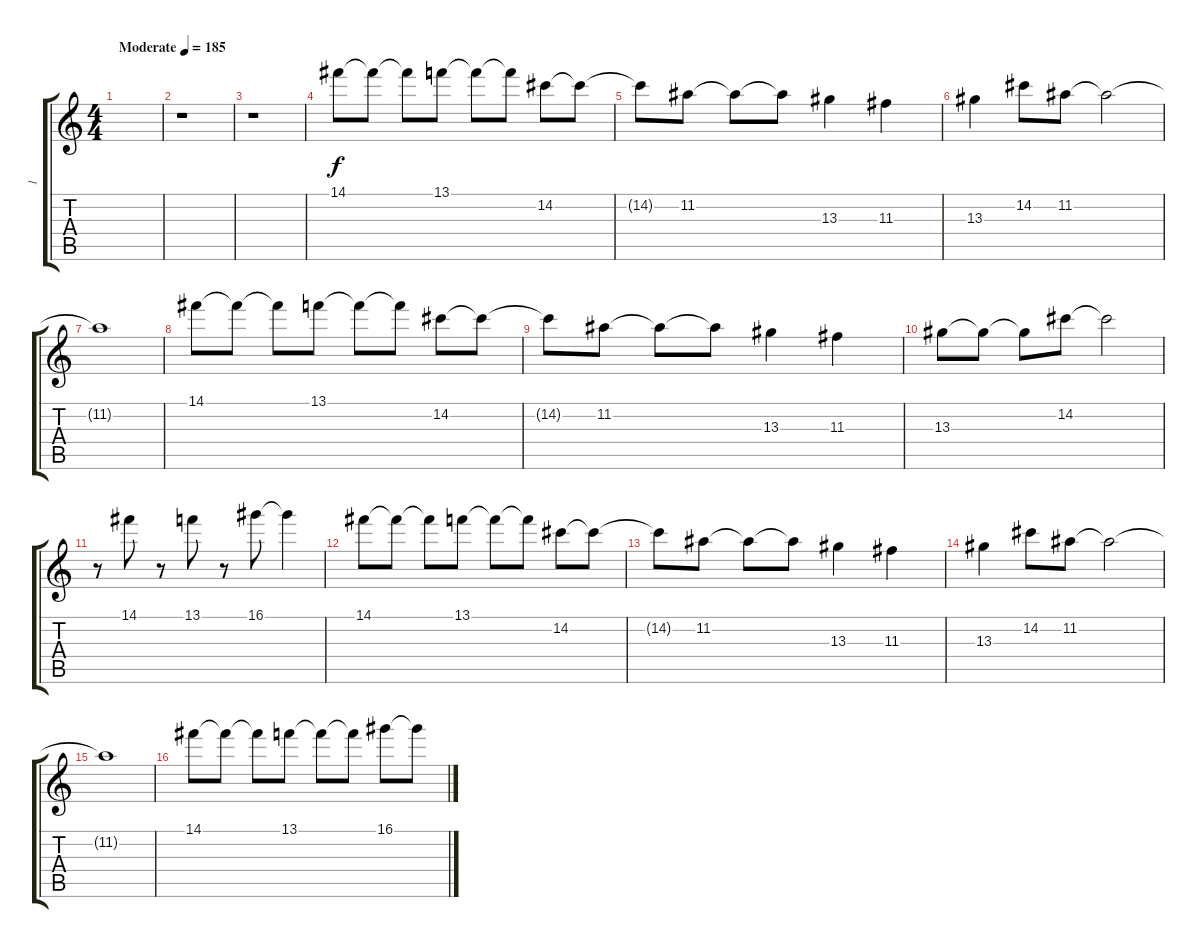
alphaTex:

\track ("1" "1") {instrument distortionguitar}
\staff {score tabs}
\tuning (E4 B3 G3 D3 A2 E2) {hide}
\ts (4 4)
\tempo (185 "Moderate")
\clef g2
\ks c
|
r.1 |
r.1 |
14.1.8 14.1{t}.8 14.1{t}.8 13.1.8 13.1{t}.8 13.1{t}.8 14.2.8 14.2{t}.8 |
14.2{t}.8 11.2.8 11.2{t}.8 11.2{t}.8 13.3.4 11.3.4 |
13.3.4 14.2.8 11.2.8 11.2{t}.2 |
11.2{t}.1 |
14.1.8 14.1{t}.8 14.1{t}.8 13.1.8 13.1{t}.8 13.1{t}.8 14.2.8 14.2{t}.8 |
14.2{t}.8 11.2.8 11.2{t}.8 11.2{t}.8 13.3.4 11.3.4 |
13.3.8 13.3{t}.8 13.3{t}.8 14.2.8 14.2{t}.2 |
r.8 14.1.8 r.8 13.1.8 r.8 16.1.8 16.1{t}.4 |
14.1.8 14.1{t}.8 14.1{t}.8 13.1.8 13.1{t}.8 13.1{t}.8 14.2.8 14.2{t}.8 |
14.2{t}.8 11.2.8 11.2{t}.8 11.2{t}.8 13.3.4 11.3.4 |
13.3.4 14.2.8 11.2.8 11.2{t}.2 |
11.2{t}.1 |
14.1.8 14.1{t}.8 14.1{t}.8 13.1.8 13.1{t}.8 13.1{t}.8 16.1.8 16.1{t}.8
